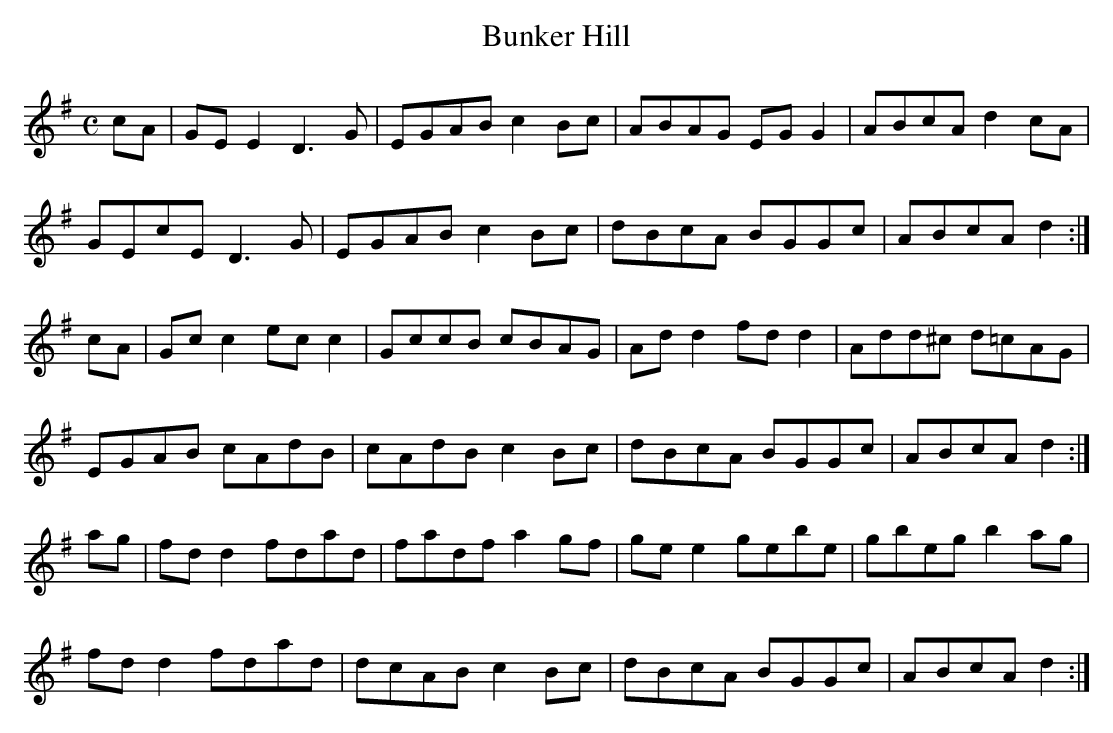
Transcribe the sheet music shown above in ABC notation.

X:1
T:Bunker Hill
M:C
L:1/8
K:D Mixolydian
cA|GEE2 D3G|EGAB c2Bc|ABAG EGG2|ABcA d2cA|!
GEcE D3G|EGAB c2Bc|dBcA BGGc|ABcA d2:|!
cA|Gcc2 ecc2|GccB cBAG|Add2 fdd2|Add^c d=cAG|!
EGAB cAdB|cAdB c2Bc|dBcA BGGc|ABcA d2:|!
ag|fdd2 fdad|fadf a2gf|gee2 gebe|gbeg b2ag|!
fdd2 fdad|dcAB c2Bc|dBcA BGGc|ABcA d2:|!
